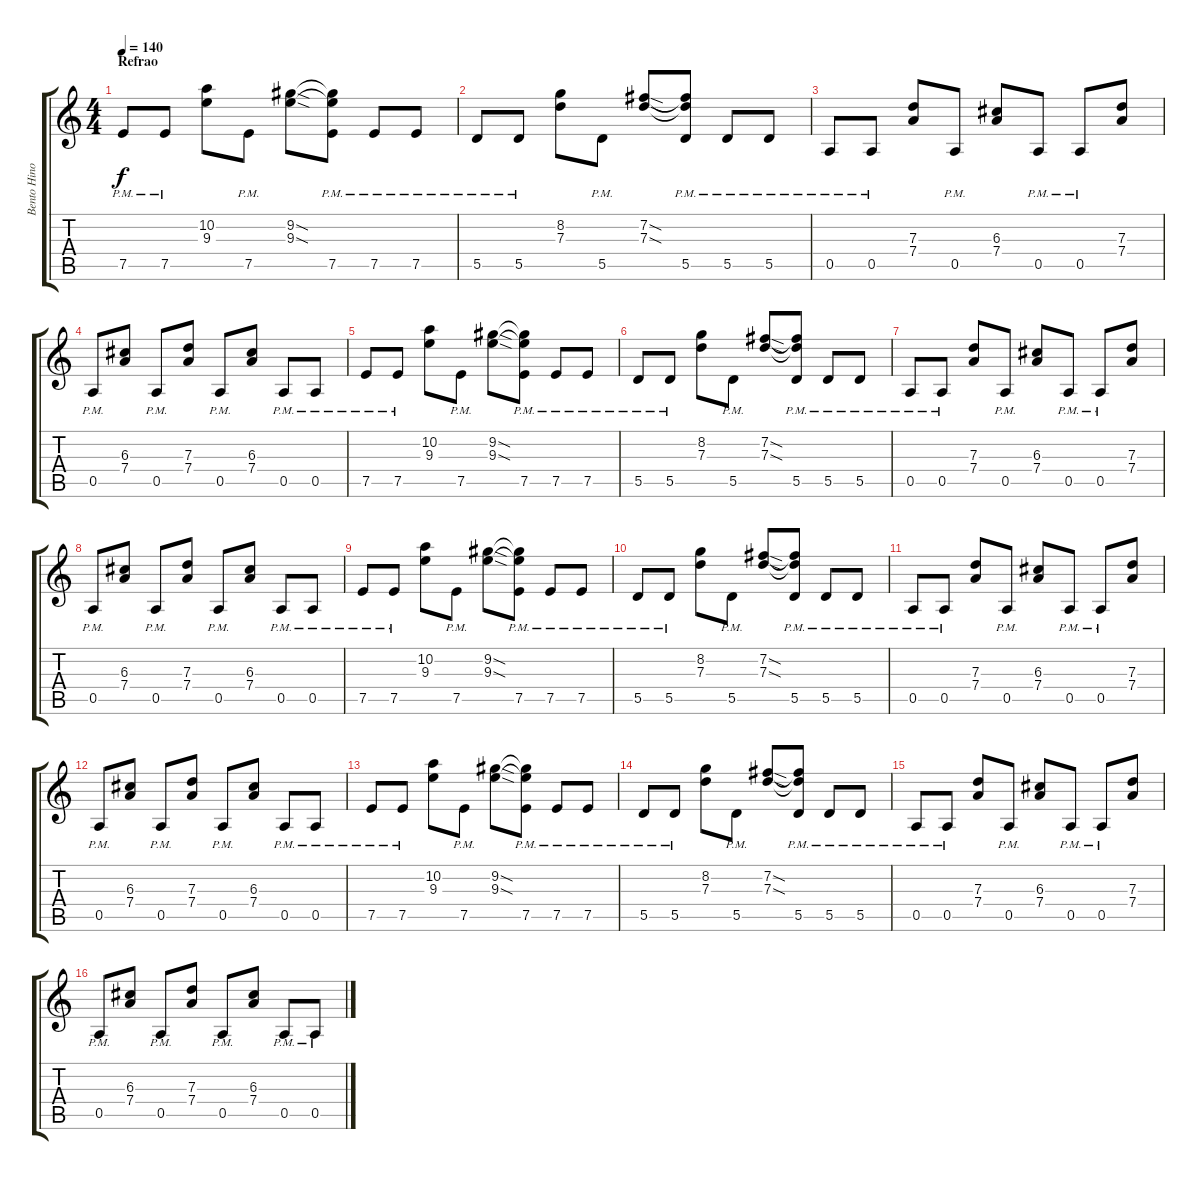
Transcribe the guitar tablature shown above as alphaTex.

\track ("Bento Hinoto (Guitarra)" "Bento Hino") {instrument distortionguitar}
\staff {score tabs}
\tuning (E4 B3 G3 D3 A2 E2) {hide}
\ts (4 4)
\section ("" "Refrao")
\tempo 140
\clef g2
\ks c
7.5{pm}.8{dy f} 7.5{pm}.8 (10.2 9.3).8 7.5{pm}.8 (9.2{sod} 9.3{sod}).8 (9.2{t} 9.3{t} 7.5{pm}).8 7.5{pm}.8 7.5{pm}.8 |
5.5{pm}.8 5.5{pm}.8 (8.2 7.3).8 5.5{pm}.8 (7.2{sod} 7.3{sod}).8 (7.2{t} 7.3{t} 5.5{pm}).8 5.5{pm}.8 5.5{pm}.8 |
0.5{pm}.8 0.5{pm}.8 (7.3 7.4).8 0.5{pm}.8 (6.3 7.4).8 0.5{pm}.8 0.5{pm}.8 (7.3 7.4).8 |
0.5{pm}.8 (6.3 7.4).8 0.5{pm}.8 (7.3 7.4).8 0.5{pm}.8 (6.3 7.4).8 0.5{pm}.8 0.5{pm}.8 |
7.5{pm}.8 7.5{pm}.8 (10.2 9.3).8 7.5{pm}.8 (9.2{sod} 9.3{sod}).8 (9.2{t} 9.3{t} 7.5{pm}).8 7.5{pm}.8 7.5{pm}.8 |
5.5{pm}.8 5.5{pm}.8 (8.2 7.3).8 5.5{pm}.8 (7.2{sod} 7.3{sod}).8 (7.2{t} 7.3{t} 5.5{pm}).8 5.5{pm}.8 5.5{pm}.8 |
0.5{pm}.8 0.5{pm}.8 (7.3 7.4).8 0.5{pm}.8 (6.3 7.4).8 0.5{pm}.8 0.5{pm}.8 (7.3 7.4).8 |
0.5{pm}.8 (6.3 7.4).8 0.5{pm}.8 (7.3 7.4).8 0.5{pm}.8 (6.3 7.4).8 0.5{pm}.8 0.5{pm}.8 |
7.5{pm}.8 7.5{pm}.8 (10.2 9.3).8 7.5{pm}.8 (9.2{sod} 9.3{sod}).8 (9.2{t} 9.3{t} 7.5{pm}).8 7.5{pm}.8 7.5{pm}.8 |
5.5{pm}.8 5.5{pm}.8 (8.2 7.3).8 5.5{pm}.8 (7.2{sod} 7.3{sod}).8 (7.2{t} 7.3{t} 5.5{pm}).8 5.5{pm}.8 5.5{pm}.8 |
0.5{pm}.8 0.5{pm}.8 (7.3 7.4).8 0.5{pm}.8 (6.3 7.4).8 0.5{pm}.8 0.5{pm}.8 (7.3 7.4).8 |
0.5{pm}.8 (6.3 7.4).8 0.5{pm}.8 (7.3 7.4).8 0.5{pm}.8 (6.3 7.4).8 0.5{pm}.8 0.5{pm}.8 |
7.5{pm}.8 7.5{pm}.8 (10.2 9.3).8 7.5{pm}.8 (9.2{sod} 9.3{sod}).8 (9.2{t} 9.3{t} 7.5{pm}).8 7.5{pm}.8 7.5{pm}.8 |
5.5{pm}.8 5.5{pm}.8 (8.2 7.3).8 5.5{pm}.8 (7.2{sod} 7.3{sod}).8 (7.2{t} 7.3{t} 5.5{pm}).8 5.5{pm}.8 5.5{pm}.8 |
0.5{pm}.8 0.5{pm}.8 (7.3 7.4).8 0.5{pm}.8 (6.3 7.4).8 0.5{pm}.8 0.5{pm}.8 (7.3 7.4).8 |
0.5{pm}.8 (6.3 7.4).8 0.5{pm}.8 (7.3 7.4).8 0.5{pm}.8 (6.3 7.4).8 0.5{pm}.8 0.5{pm}.8
